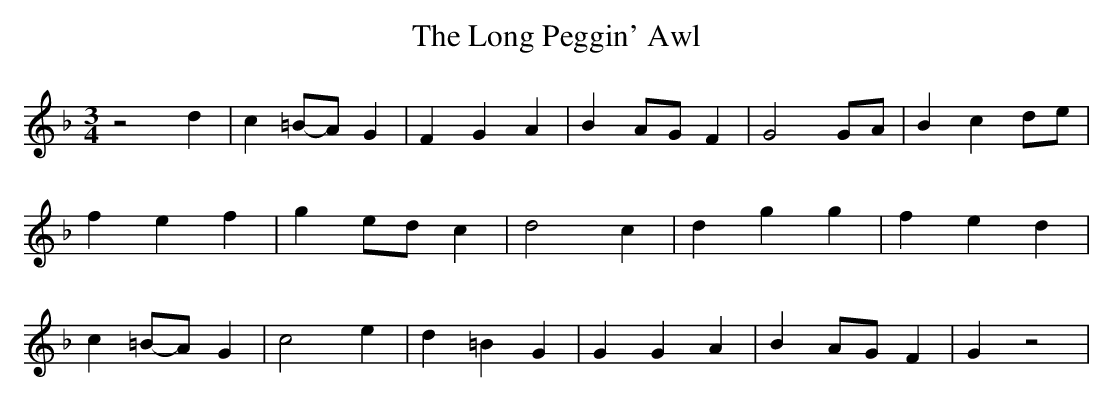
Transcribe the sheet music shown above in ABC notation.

X:1
T:The Long Peggin' Awl
M:3/4
L:1/4
K:F
 z2 d| c=B/2-A/2 G| F G A| BA/2-G/2 F| G2G/2-A/2| B c d/2e/2| f e f|\
 ge/2-d/2 c| d2 c| d g g| f e d| c=B/2-A/2 G| c2 e| d =B G| G G A|\
 BA/2-G/2 F| G z2|
